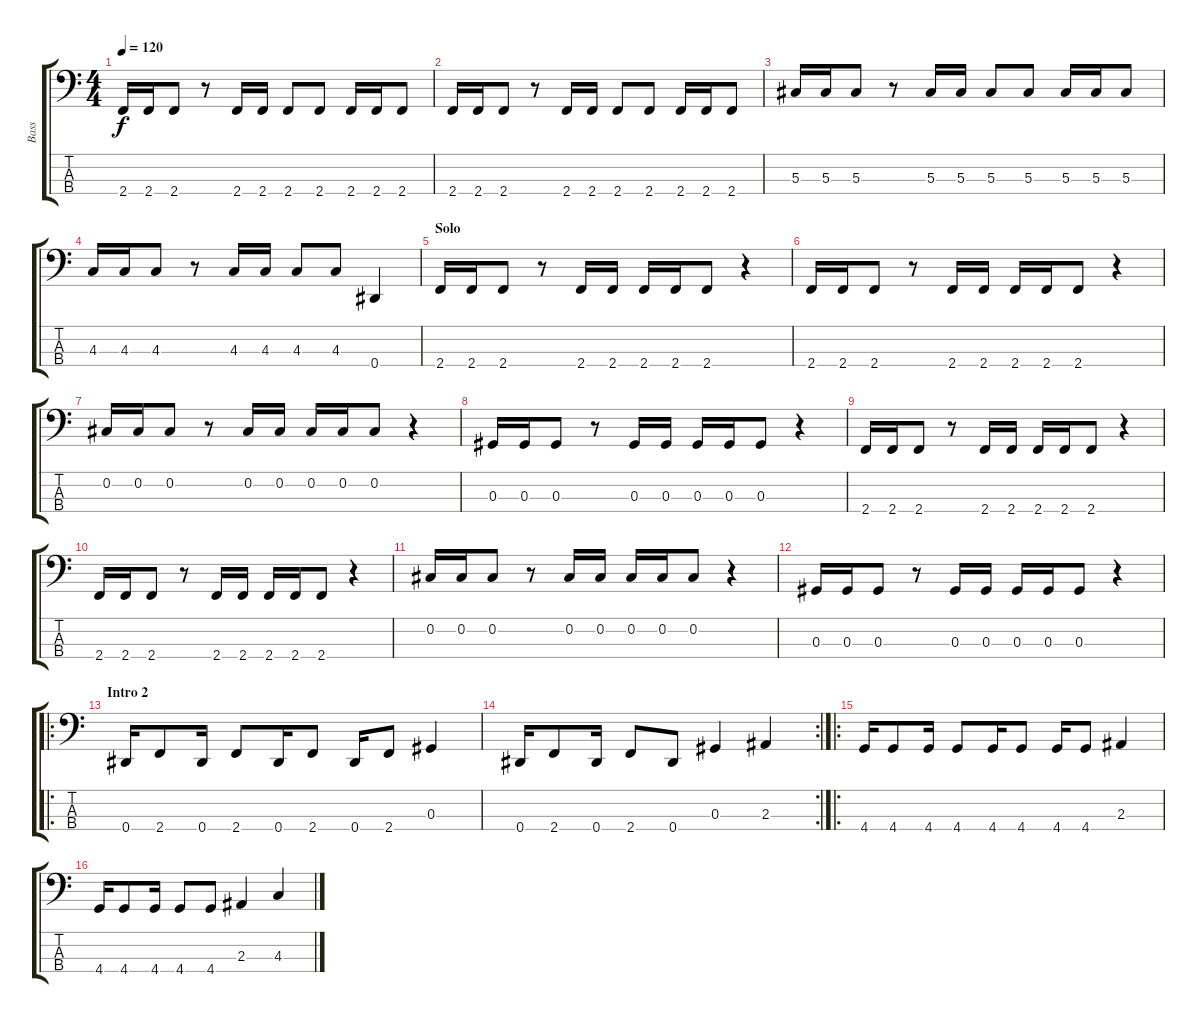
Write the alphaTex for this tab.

\track ("Bass" "Bass") {instrument electricbasspick}
\staff {score tabs}
\tuning (Gb2 Db2 Ab1 Eb1) {hide}
\ts (4 4)
\tempo 120
\clef f4
\ks c
2.4.16{dy f} 2.4.16 2.4.8 r.8 2.4.16 2.4.16 2.4.8 2.4.8 2.4.16 2.4.16 2.4.8 |
2.4.16 2.4.16 2.4.8 r.8 2.4.16 2.4.16 2.4.8 2.4.8 2.4.16 2.4.16 2.4.8 |
5.3.16 5.3.16 5.3.8 r.8 5.3.16 5.3.16 5.3.8 5.3.8 5.3.16 5.3.16 5.3.8 |
4.3.16 4.3.16 4.3.8 r.8 4.3.16 4.3.16 4.3.8 4.3.8 0.4.4 |
\section ("" "Solo")
2.4.16 2.4.16 2.4.8 r.8 2.4.16 2.4.16 2.4.16 2.4.16 2.4.8 r.4 |
2.4.16 2.4.16 2.4.8 r.8 2.4.16 2.4.16 2.4.16 2.4.16 2.4.8 r.4 |
0.2.16 0.2.16 0.2.8 r.8 0.2.16 0.2.16 0.2.16 0.2.16 0.2.8 r.4 |
0.3.16 0.3.16 0.3.8 r.8 0.3.16 0.3.16 0.3.16 0.3.16 0.3.8 r.4 |
2.4.16 2.4.16 2.4.8 r.8 2.4.16 2.4.16 2.4.16 2.4.16 2.4.8 r.4 |
2.4.16 2.4.16 2.4.8 r.8 2.4.16 2.4.16 2.4.16 2.4.16 2.4.8 r.4 |
0.2.16 0.2.16 0.2.8 r.8 0.2.16 0.2.16 0.2.16 0.2.16 0.2.8 r.4 |
0.3.16 0.3.16 0.3.8 r.8 0.3.16 0.3.16 0.3.16 0.3.16 0.3.8 r.4 |
\ro
\section ("" "Intro 2")
0.4.16 2.4.8 0.4.16 2.4.8 0.4.16 2.4.8 0.4.16 2.4.8 0.3.4 |
\rc 2
0.4.16 2.4.8 0.4.16 2.4.8 0.4.8 0.3.4 2.3.4 |
\ro
4.4.16 4.4.8 4.4.16 4.4.8 4.4.16 4.4.8 4.4.16 4.4.8 2.3.4 |
4.4.16 4.4.8 4.4.16 4.4.8 4.4.8 2.3.4 4.3.4
